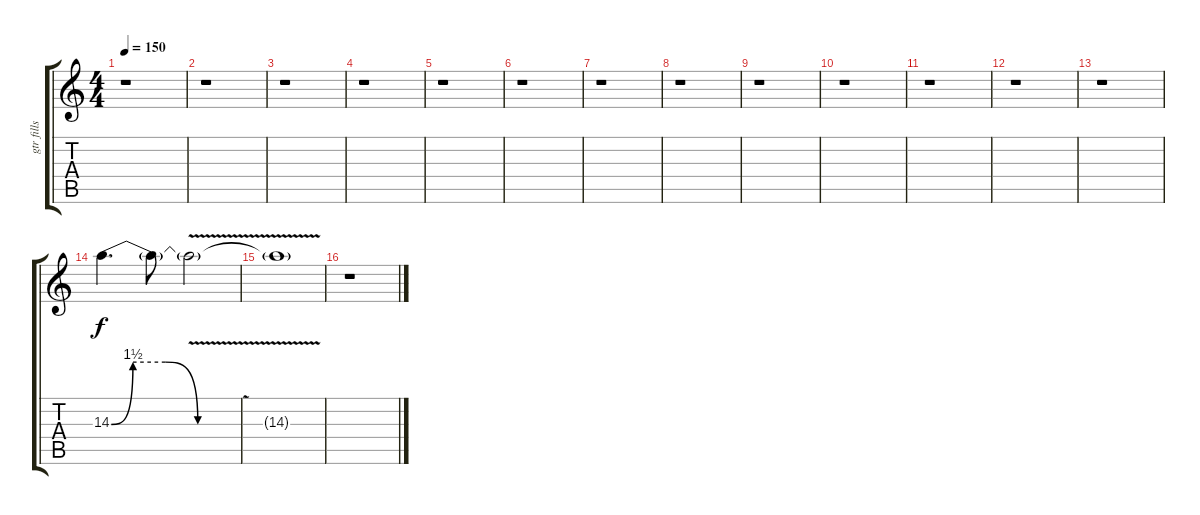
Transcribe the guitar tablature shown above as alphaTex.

\track ("gtr fills" "gtr fills") {instrument distortionguitar}
\staff {score tabs}
\tuning (E4 B3 G3 D3 A2 E2) {hide}
\ts (4 4)
\tempo 150
\clef g2
\ks c
r.1{dy f} |
r.1 |
r.1 |
r.1 |
r.1 |
r.1 |
r.1 |
r.1 |
r.1 |
r.1 |
r.1 |
r.1 |
r.1 |
14.3{be (custom 0 0 10 6 25 6 40 0 60 0)}.4{d} 14.3{t}.8 14.3{v t}.2 |
14.3{v t}.1 |
r.1
